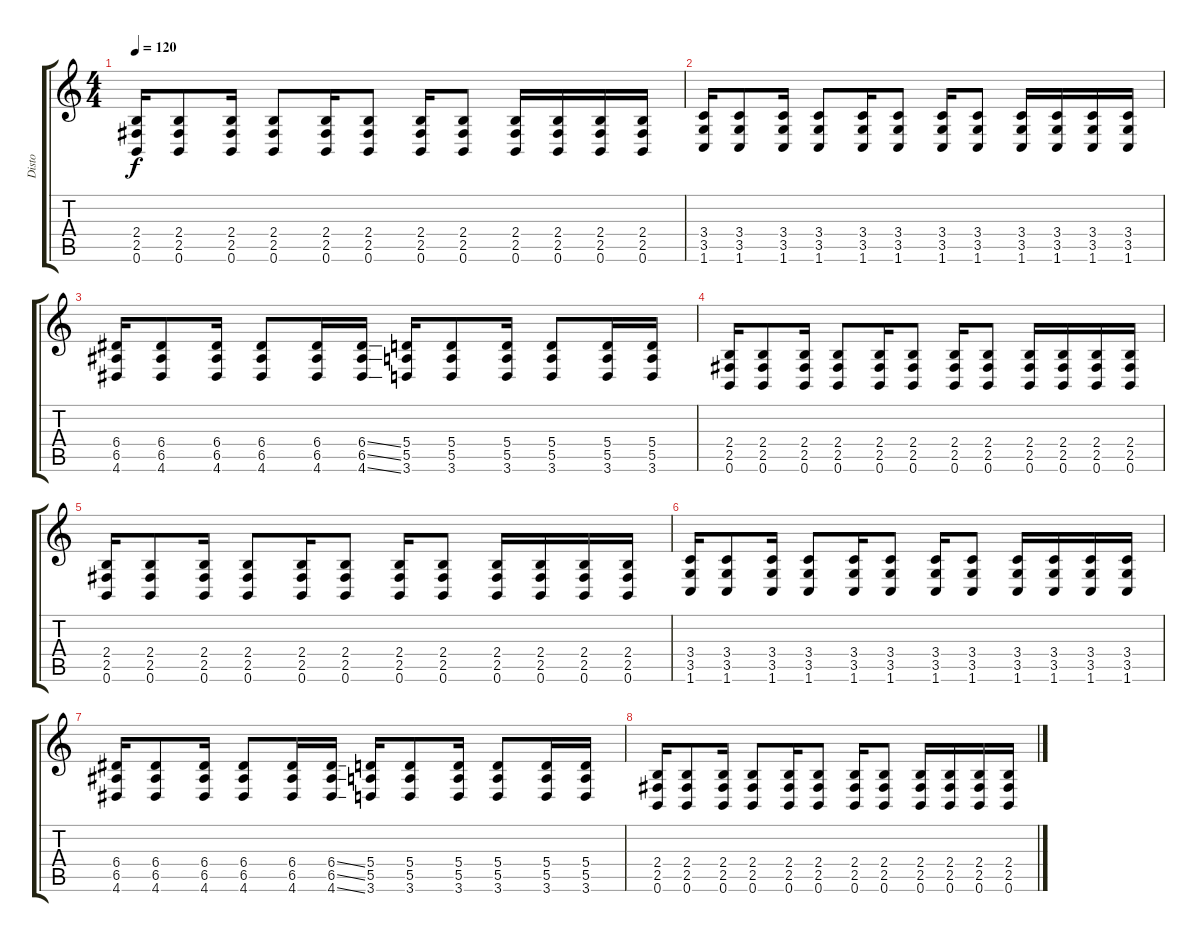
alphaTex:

\track ("Disto" "Disto") {instrument distortionguitar}
\staff {score tabs}
\tuning (B3 Gb3 D3 A2 E2 B1) {hide}
\ts (4 4)
\tempo 120
\clef g2
\ks c
(2.4 2.5 0.6).16{dy f} (2.4 2.5 0.6).8 (2.4 2.5 0.6).16 (2.4 2.5 0.6).8 (2.4 2.5 0.6).16 (2.4 2.5 0.6).8 (2.4 2.5 0.6).16 (2.4 2.5 0.6).8 (2.4 2.5 0.6).16 (2.4 2.5 0.6).16 (2.4 2.5 0.6).16 (2.4 2.5 0.6).16 |
(3.4 3.5 1.6).16 (3.4 3.5 1.6).8 (3.4 3.5 1.6).16 (3.4 3.5 1.6).8 (3.4 3.5 1.6).16 (3.4 3.5 1.6).8 (3.4 3.5 1.6).16 (3.4 3.5 1.6).8 (3.4 3.5 1.6).16 (3.4 3.5 1.6).16 (3.4 3.5 1.6).16 (3.4 3.5 1.6).16 |
(6.4 6.5 4.6).16 (6.4 6.5 4.6).8 (6.4 6.5 4.6).16 (6.4 6.5 4.6).8 (6.4 6.5 4.6).16 (6.4{ss} 6.5{ss} 4.6{ss}).16 (5.4 5.5 3.6).16 (5.4 5.5 3.6).8 (5.4 5.5 3.6).16 (5.4 5.5 3.6).8 (5.4 5.5 3.6).16 (5.4 5.5 3.6).16 |
(2.4 2.5 0.6).16 (2.4 2.5 0.6).8 (2.4 2.5 0.6).16 (2.4 2.5 0.6).8 (2.4 2.5 0.6).16 (2.4 2.5 0.6).8 (2.4 2.5 0.6).16 (2.4 2.5 0.6).8 (2.4 2.5 0.6).16 (2.4 2.5 0.6).16 (2.4 2.5 0.6).16 (2.4 2.5 0.6).16 |
(2.4 2.5 0.6).16 (2.4 2.5 0.6).8 (2.4 2.5 0.6).16 (2.4 2.5 0.6).8 (2.4 2.5 0.6).16 (2.4 2.5 0.6).8 (2.4 2.5 0.6).16 (2.4 2.5 0.6).8 (2.4 2.5 0.6).16 (2.4 2.5 0.6).16 (2.4 2.5 0.6).16 (2.4 2.5 0.6).16 |
(3.4 3.5 1.6).16 (3.4 3.5 1.6).8 (3.4 3.5 1.6).16 (3.4 3.5 1.6).8 (3.4 3.5 1.6).16 (3.4 3.5 1.6).8 (3.4 3.5 1.6).16 (3.4 3.5 1.6).8 (3.4 3.5 1.6).16 (3.4 3.5 1.6).16 (3.4 3.5 1.6).16 (3.4 3.5 1.6).16 |
(6.4 6.5 4.6).16 (6.4 6.5 4.6).8 (6.4 6.5 4.6).16 (6.4 6.5 4.6).8 (6.4 6.5 4.6).16 (6.4{ss} 6.5{ss} 4.6{ss}).16 (5.4 5.5 3.6).16 (5.4 5.5 3.6).8 (5.4 5.5 3.6).16 (5.4 5.5 3.6).8 (5.4 5.5 3.6).16 (5.4 5.5 3.6).16 |
(2.4 2.5 0.6).16 (2.4 2.5 0.6).8 (2.4 2.5 0.6).16 (2.4 2.5 0.6).8 (2.4 2.5 0.6).16 (2.4 2.5 0.6).8 (2.4 2.5 0.6).16 (2.4 2.5 0.6).8 (2.4 2.5 0.6).16 (2.4 2.5 0.6).16 (2.4 2.5 0.6).16 (2.4 2.5 0.6).16
